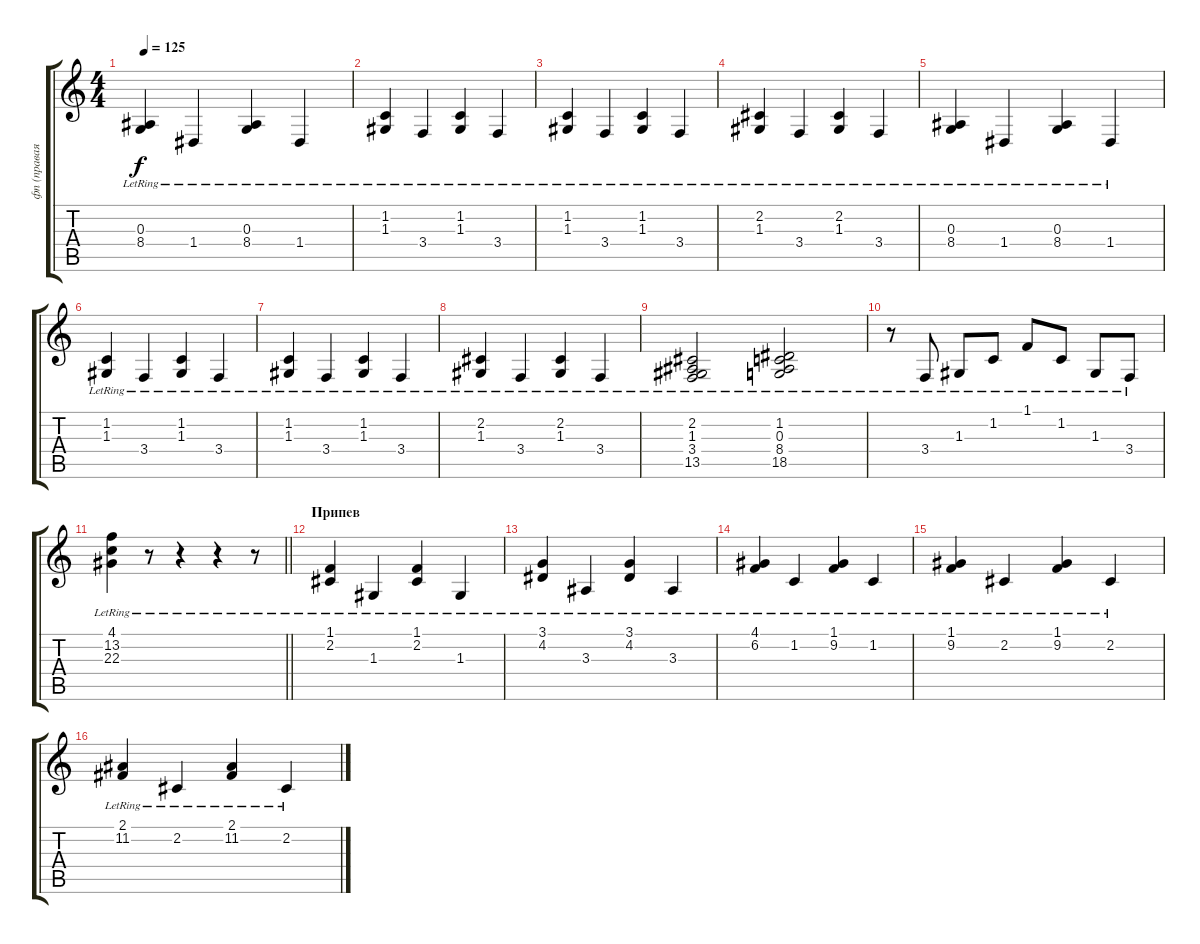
\track ("фп (правая рука)" "фп (правая") {instrument acousticgrandpiano}
\staff {score tabs}
\tuning (E4 B3 G3 D3 A2 E2) {hide}
\ts (4 4)
\tempo 125
\clef g2
\ks c
(0.3{lr} 8.4{lr}).4{dy f} 1.4{lr}.4 (0.3{lr} 8.4{lr}).4 1.4{lr}.4 |
(1.2{lr} 1.3{lr}).4 3.4{lr}.4 (1.2{lr} 1.3{lr}).4 3.4{lr}.4 |
(1.2{lr} 1.3{lr}).4 3.4{lr}.4 (1.2{lr} 1.3{lr}).4 3.4{lr}.4 |
(2.2{lr} 1.3{lr}).4 3.4{lr}.4 (2.2{lr} 1.3{lr}).4 3.4{lr}.4 |
(0.3{lr} 8.4{lr}).4 1.4{lr}.4 (0.3{lr} 8.4{lr}).4 1.4{lr}.4 |
(1.2{lr} 1.3{lr}).4 3.4{lr}.4 (1.2{lr} 1.3{lr}).4 3.4{lr}.4 |
(1.2{lr} 1.3{lr}).4 3.4{lr}.4 (1.2{lr} 1.3{lr}).4 3.4{lr}.4 |
(2.2{lr} 1.3{lr}).4 3.4{lr}.4 (2.2{lr} 1.3{lr}).4 3.4{lr}.4 |
(2.2{lr} 1.3{lr} 3.4{lr} 13.5{lr}).2 (1.2{lr} 0.3{lr} 8.4{lr} 18.5{lr}).2 |
r.8 3.4{lr}.8 1.3{lr}.8 1.2{lr}.8 1.1{lr}.8 1.2{lr}.8 1.3{lr}.8 3.4{lr}.8 |
\barLineRight lightlight
(4.1{lr} 13.2{lr} 22.3{lr}).4 r.8 r.4 r.4 r.8 |
\section ("" "Припев")
(1.1{lr} 2.2{lr}).4 1.3{lr}.4 (1.1{lr} 2.2{lr}).4 1.3{lr}.4 |
(3.1{lr} 4.2{lr}).4 3.3{lr}.4 (3.1{lr} 4.2{lr}).4 3.3{lr}.4 |
(4.1{lr} 6.2{lr}).4 1.2{lr}.4 (1.1{lr} 9.2{lr}).4 1.2{lr}.4 |
(1.1{lr} 9.2{lr}).4 2.2{lr}.4 (1.1{lr} 9.2{lr}).4 2.2{lr}.4 |
(2.1{lr} 11.2{lr}).4 2.2{lr}.4 (2.1{lr} 11.2{lr}).4 2.2{lr}.4
